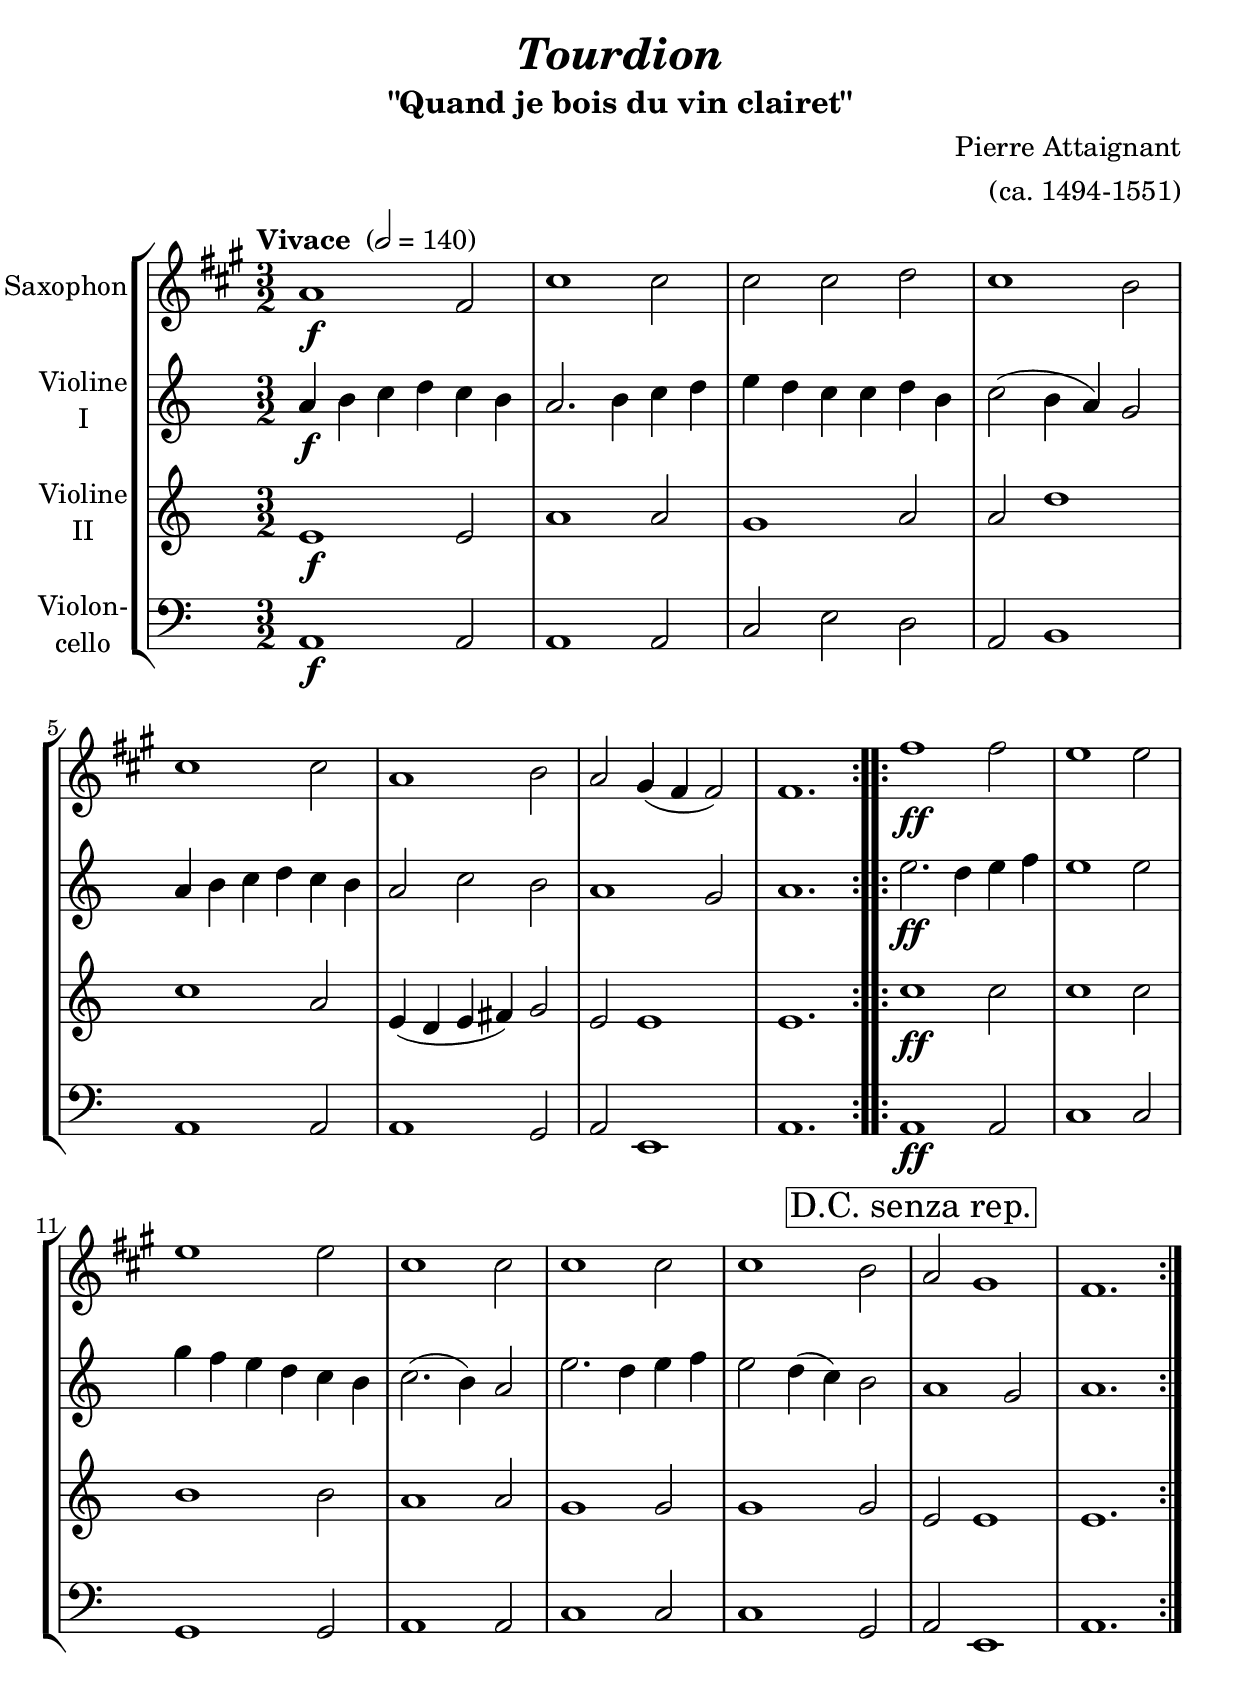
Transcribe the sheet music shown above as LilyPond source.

\version "2.18.2"
\include "deutsch.ly"
  
#(set-global-staff-size 24)

\header {
  title       = \markup \bold \italic "Tourdion"
  subtitle    = "\"Quand je bois du vin clairet\""
  composer    = "Pierre Attaignant"
  arranger    = "(ca. 1494-1551)"
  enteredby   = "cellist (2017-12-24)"
%  piece       = ""
}

voiceconsts = {
  \key g \major
  \time 3/2
  \clef "treble"
% \numericTimeSignature
  \compressFullBarRests
  % Set default beaming for all staves
  \set Timing.beamExceptions = #'()
  \set Timing.baseMoment     = #(ly:make-moment 1 4)
  \set Timing.beatStructure  = #'(1 1 1)
  \tempo "Vivace " 2=140
}

mifl = "flute"
mist = "string ensemble 1"
misx = "tenor sax"
miba = "cello"

dcsr = \mark \markup \box "D.C. senza rep."

va = \relative c' {
  \voiceconsts
  
  \repeat volta 2 {
    g1\f e2
    h'1 h2
    h h c
    h1 a2

    h1 h2
    g1 a2
    g fis4( e e2)
    e1.
  }

  \repeat volta 2 {
    e'1\ff e2
    d1 d2

    d1 d2
    h1 h2
    h1 h2
    h1 a2 \dcsr
    g fis1
    e1.
  }
}  

vb = \relative c' {
  \voiceconsts

  \repeat volta 2 {
    e4\f fis g a g fis
    e2. fis4 g a
    h a g g a fis
    g2( fis4 e) d2

    e4 fis g a g fis
    e2 g fis
    e1 d2
    e1.
  }

  \repeat volta 2 {
    h'2.\ff a4 h c
    h1 h2

    d4 c h a g fis
    g2.( fis4) e2
    h'2. a4 h c
    h2 a4( g) fis2 \dcsr
    e1 d2
    e1.
  }
}  

vc = \relative c' {
  \voiceconsts

  \repeat volta 2 {
    h1\f h2
    e1 e2
    d1 e2
    e a1

    g e2
    h4( a h cis) d2
    h h1
    h1.
  }

  \repeat volta 2 {
    g'1\ff g2
    g1 g2

    fis1 fis2
    e1 e2
    d1 d2
    d1 d2 \dcsr
    h h1
    h1.
  }
}  

vd = \relative c {
  \voiceconsts
  \clef "bass"
  
  \repeat volta 2 {
    e1\f e2
    e1 e2
    g h a
    e fis1

    e e2
    e1 d2
    e h1
    e1.
  }

  \repeat volta 2 {
    e1\ff e2
    g1 g2

    d1 d2
    e1 e2
    g1 g2
    g1 d2 \dcsr
    e h1
    e1.
  }
}  


music = \new StaffGroup <<
      \new Staff {
	\set Staff.midiInstrument = \mist
	\set Staff.instrumentName = \markup \center-column { "Saxophon" }
	\transpose g a' { \va }
      }

      \new Staff {
	\set Staff.midiInstrument = \mist
	\set Staff.instrumentName = \markup \center-column { "Violine" "I" }
	\transpose g c' { \vb }
      }

      \new Staff {
	\set Staff.midiInstrument = \misx
	\set Staff.instrumentName = \markup \center-column { "Violine" "II" }
	\transpose g c' { \vc }
      }

      \new Staff {
	\set Staff.midiInstrument = \miba
	\set Staff.instrumentName = \markup \center-column { "Violon-" "cello" }
	\transpose g c { \vd }
      }
>>

\book {
  \score {
    \music
    \layout {}
  }

  \score {
    \unfoldRepeats \music

    \midi {
      \context {
        \Score
      }
    }
  }
}
